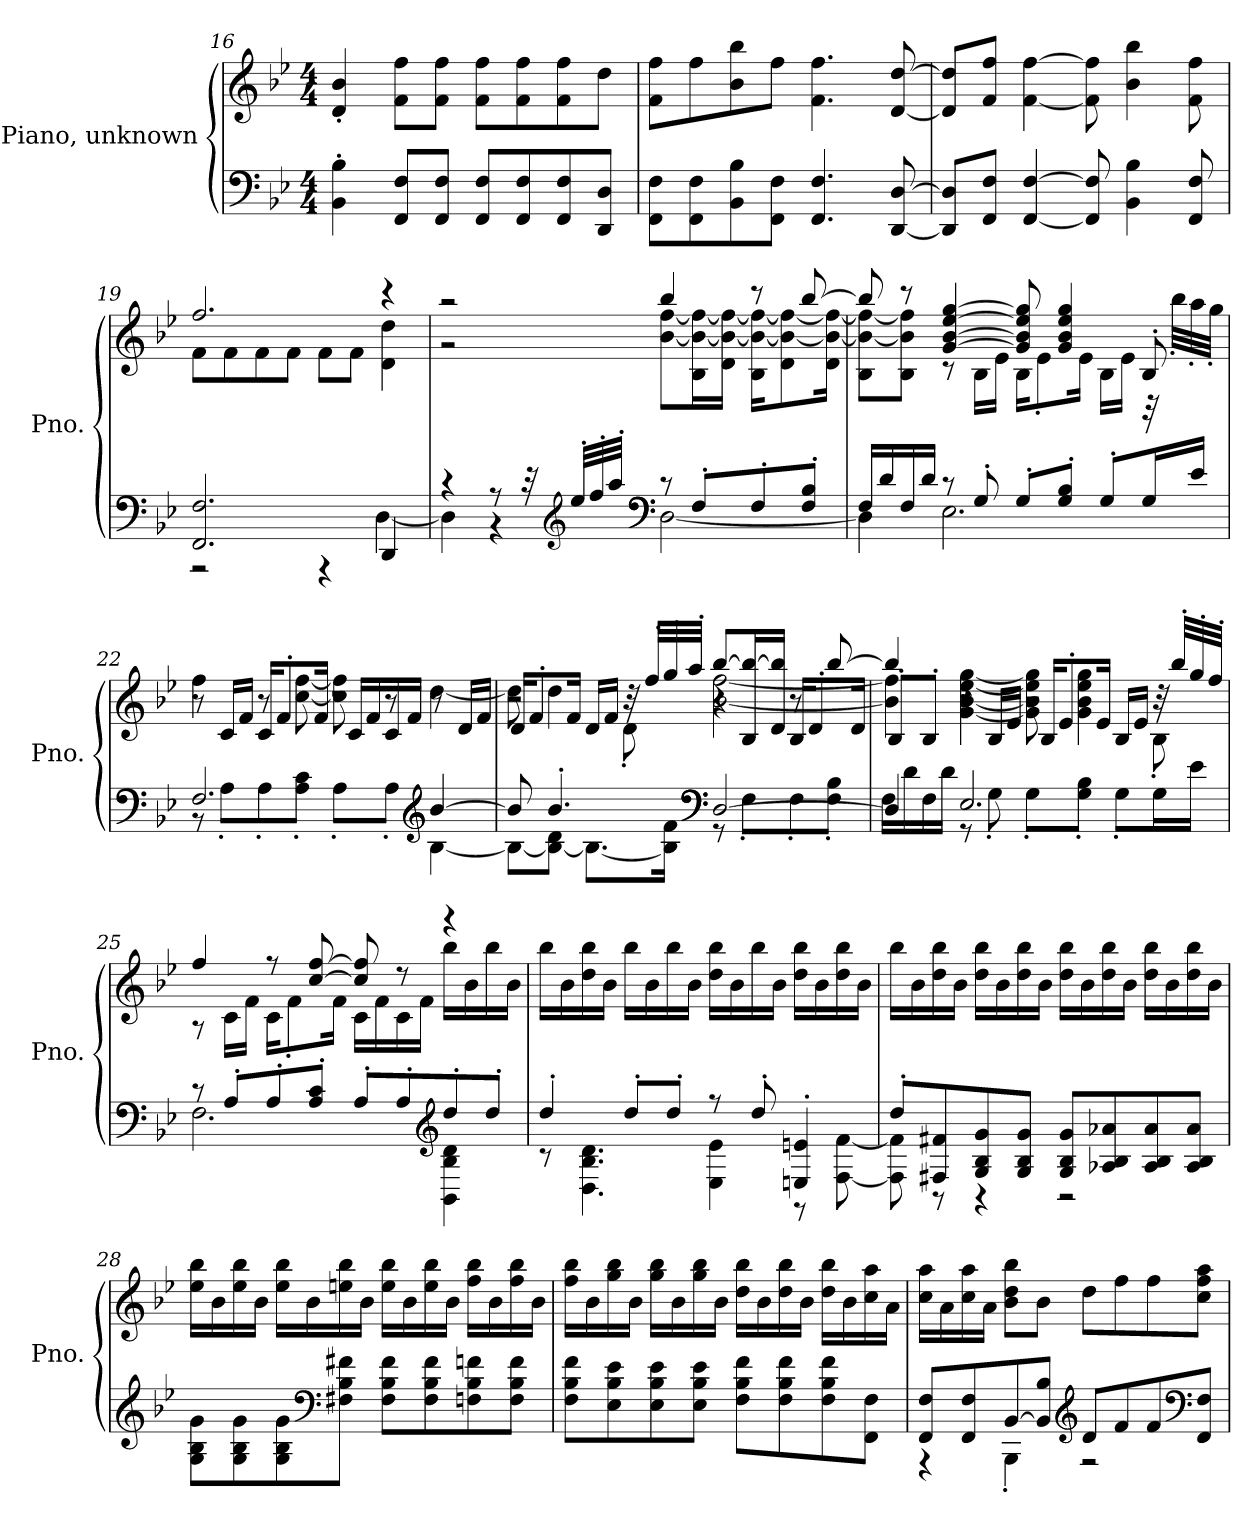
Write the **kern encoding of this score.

**kern	**kern
*part1	*part1
*staff2	*staff1
*I"Piano, unknown	*
*I'Pno.	*
!!LO:LB:g=z
*clefF4	*clefG2
*k[b-e-]	*k[b-e-]
*M4/4	*M4/4
=16	=16
4BB-\' 4B-\'	4d/' 4b-/'
8FF/ 8F/L	8f\ 8ff\L
8FF/ 8F/J	8f\ 8ff\J
8FF/ 8F/L	8f\ 8ff\L
8FF/ 8F/	8f\ 8ff\
8FF/ 8F/	8f\ 8ff\
8DD/ 8D/J	8dd\J
=17	=17
8FF\ 8F\L	8f\ 8ff\L
8FF\ 8F\	8ff\
8BB-\ 8B-\	8b-\ 8bb-\
8FF\ 8F\J	8ff\J
4.FF/ 4.F/	4.f\ 4.ff\
[8DD/ [8D/	[8d/ [8dd/
=18	=18
8DD/] 8D/]L	8d/] 8dd/]L
8FF/ 8F/J	8f/ 8ff/J
[4FF/ [4F/	[4f\ [4ff\
8FF/] 8F/]	8f\] 8ff\]
4BB-\ 4B-\	4b-\ 4bb-\
8FF/ 8F/	8f\ 8ff\
=19	=19
*^	*^
2.FF/ 2.F/	2r	2.ff/	8f\L
.	.	.	8f\
.	.	.	8f\
.	.	.	8f\J
.	4r	.	8f\L
.	.	.	8f\J
4DD/	[4D\	4r	4d\ 4dd\
!!LO:PB:g=z	!!
=20	=20	=20	=20
4r	4D\]	2r	2r
8r	4r	.	.
32r	.	.	.
*clefG2	*	*	*
32ee-'/LLL	.	.	.
32ff'/	.	.	.
32aa'/JJJ	.	.	.
*clefF4	*	*	*
8r	[2D\	4bb-/	[8b-\ [8ff\L
8F'/L	.	.	16B-\ 16b-\_ 16ff\_L
.	.	.	16d\ 16b-\_ 16ff\_JJ
8F'/	.	8r	16B-\ 16b-\_ 16ff\_KL
.	.	.	8d\ 8b-\_ 8ff\_
8F/' 8B-/'J	.	[8bb-/	.
.	.	.	16d\ 16b-\_ 16ff\_Jk
=21	=21	=21	=21
16F/LL	4D\]	8bb-/]	8B-\ 8b-\_ 8ff\_L
16d/	.	.	.
16F/	.	8r	8B-\ 8b-\] 8ff\]J
16d/JJ	.	.	.
8r	2.E-\	[4g/ [4b-/ [4ee-/ [4gg/	8r
8G'/	.	.	16B-\LL
.	.	.	16e-\JJ
8G'/L	.	8g/] 8b-/] 8ee-/] 8gg/]	16B-\KL
.	.	.	8e-'\
8G/' 8B-/'J	.	4g/ 4b-/ 4ee-/ 4gg/	.
.	.	.	16e-\Jk
8G'/L	.	.	16B-\LL
.	.	.	16e-\JJ
16G/L	.	8B-'/	32r
.	.	.	32bb-'\LLL
16e-/JJ	.	.	32aa'\
.	.	.	32gg'\JJJ
!!LO:LB:g=z
=22	=22	=22	=22
*	*	*	*^
2.F/	8r	1r	4ff\	8r
.	8A'\L	.	.	16c/LL
.	.	.	.	16f/JJ
.	8A'\	.	8r	16c/KL
.	.	.	.	8f'/
.	8A\' 8c\'J	.	[8cc\ [8ff\	.
.	.	.	.	16f/Jk
.	8A'\L	.	8cc\] 8ff\]	16c/LL
.	.	.	.	16f/
.	8A'\J	.	8r	16c/
.	.	.	.	16f/JJ
*clefG2	*	*	*	*
[4b-/	[4B-\	.	[4dd\	8r
.	.	.	.	16d/LL
.	.	.	.	16f/JJ
=23	=23	=23	=23	=23
8b-/]	8B-\L_	2r	8dd\]	16d/KL
.	.	.	.	8f'/
4.b-'/	8B-\_ 8d\J	.	4dd\	.
.	.	.	.	16f/Jk
.	8.B-\L_	.	.	16d/LL
.	.	.	.	16f/JJ
.	.	.	8d'\	32r
.	.	.	.	32ff'/LLL
.	16B-\] 16f\Jk	.	.	32gg'/
.	.	.	.	32aa'/JJJ
*clefF4	*	*	*	*
[2D/	8r	4r	[2b-\ [2ff\	[8bb-/L
.	8F'\L	.	.	16B-/ 16bb-/_L
.	.	.	.	16d/ 16bb-/]JJ
.	8F'\	8r	.	16B-/KL
.	.	.	.	8d'/
.	8F\' 8B-\'J	[8bb-/	.	.
.	.	.	.	16d/Jk
!!LO:LB:g=z	!!	!!
=24	=24	=24	=24	=24
4D/]	16F\LL	4bb-/]	4b-\] 4ff\]	8B-'/L
.	16d\	.	.	.
.	16F\	.	.	8B-'/J
.	16d\JJ	.	.	.
2.E-/	8r	4r	[4g\ [4b-\ [4ee-\ [4gg\	8r
.	8G'\	.	.	16B-/LL
.	.	.	.	16e-/JJ
.	8G'\L	2r	8g\] 8b-\] 8ee-\] 8gg\]	16B-/KL
.	.	.	.	8e-'/
.	8G\' 8B-\'J	.	4g\ 4b-\ 4ee-\ 4gg\	.
.	.	.	.	16e-/Jk
.	8G'\L	.	.	16B-/LL
.	.	.	.	16e-/JJ
.	16G\L	.	8B-'\	32r
.	.	.	.	32bb-'/LLL
.	16e-\JJ	.	.	32gg'/
.	.	.	.	32ff'/JJJ
*	*	*	*v	*v
=25	=25	=25	=25
8r	2.F\	4ff/	8r
8A'/L	.	.	16c\LL
.	.	.	16f\JJ
8A'/	.	8r	16c\KL
.	.	.	8f'\
8A/' 8c/'J	.	[8cc/ [8ff/	.
.	.	.	16f\Jk
8A'/L	.	8cc/] 8ff/]	16c\LL
.	.	.	16f\
8A'/	.	8r	16c\
.	.	.	16f\JJ
*clefG2	*	*	*
8dd'/	4BB-\ 4B-\ 4d\	4r	16bb-\LL
.	.	.	16b-\
8dd'/J	.	.	16bb-\
.	.	.	16b-\JJ
*	*	*v	*v
!!LO:LB:g=z
=26	=26	=26
4dd'/	8r	16bb-\LL
.	.	16b-\
.	4.D\ 4.B-\ 4.d\	16dd\ 16bb-\
.	.	16b-\JJ
8dd'/L	.	16bb-\LL
.	.	16b-\
8dd'/J	.	16bb-\
.	.	16b-\JJ
8r	4E-\ 4e-\	16dd\ 16bb-\LL
.	.	16b-\
8dd'/	.	16bb-\
.	.	16b-\JJ
4En/' 4en/'	8r	16dd\ 16bb-\LL
.	.	16b-\
.	[8F\ [8f\	16dd\ 16bb-\
.	.	16b-\JJ
=27	=27	=27
8dd'/L	8F\] 8f\]	16bb-\LL
.	.	16b-\
8F#X/ 8f#X/	8r	16dd\ 16bb-\
.	.	16b-\JJ
8G/ 8B-/ 8g/	4r	16dd\ 16bb-\LL
.	.	16b-\
8G/ 8B-/ 8g/J	.	16dd\ 16bb-\
.	.	16b-\JJ
8G/ 8B-/ 8g/L	2r	16dd\ 16bb-\LL
.	.	16b-\
8A-X/ 8B-/ 8a-X/	.	16dd\ 16bb-\
.	.	16b-\JJ
8A-/ 8B-/ 8a-/	.	16dd\ 16bb-\LL
.	.	16b-\
8A-/ 8B-/ 8a-/J	.	16dd\ 16bb-\
.	.	16b-\JJ
*v	*v	*
!!LO:LB:g=z
=28	=28
8G\ 8B-\ 8g\L	16ee-\ 16bb-\LL
.	16b-\
8G\ 8B-\ 8g\	16ee-\ 16bb-\
.	16b-\JJ
8G\ 8B-\ 8g\	16ee-\ 16bb-\LL
.	16b-\
*clefF4	*
8F#X\ 8B-\ 8f#X\J	16een\ 16bb-\
.	16b-\JJ
8F#\ 8B-\ 8f#\L	16ee\ 16bb-\LL
.	16b-\
8F#\ 8B-\ 8f#\	16ee\ 16bb-\
.	16b-\JJ
8Fn\ 8B-\ 8fn\	16ff\ 16bb-\LL
.	16b-\
8F\ 8B-\ 8f\J	16ff\ 16bb-\
.	16b-\JJ
=29	=29
8F\ 8B-\ 8f\L	16ff\ 16bb-\LL
.	16b-\
8E-\ 8B-\ 8e-\	16gg\ 16bb-\
.	16b-\JJ
8E-\ 8B-\ 8e-\	16gg\ 16bb-\LL
.	16b-\
8E-\ 8B-\ 8e-\J	16gg\ 16bb-\
.	16b-\JJ
8F\ 8B-\ 8f\L	16dd\ 16bb-\LL
.	16b-\
8F\ 8B-\ 8f\	16dd\ 16bb-\
.	16b-\JJ
8F\ 8B-\ 8f\	16dd\ 16bb-\LL
.	16b-\
8FF\ 8F\J	16cc\ 16aa\
.	16a\JJ
!!LO:LB:g=z
=30	=30
*^	*
8FF/ 8F/L	4r	16cc\ 16aa\LL
.	.	16a\
8FF/ 8F/	.	16cc\ 16aa\
.	.	16a\JJ
[8BB-/	4BBB-'\	8b-\ 8dd\ 8bb-\L
8BB-/] 8B-/J	.	8b-\J
*clefG2	*	*
8d/L	2r	8dd\L
8f/	.	8ff\
8f/	.	8ff\
*clefF4	*	*
8FF/ 8F/J	.	8cc\ 8ff\ 8aa\J
*v	*v	*
=	=
*-	*-
